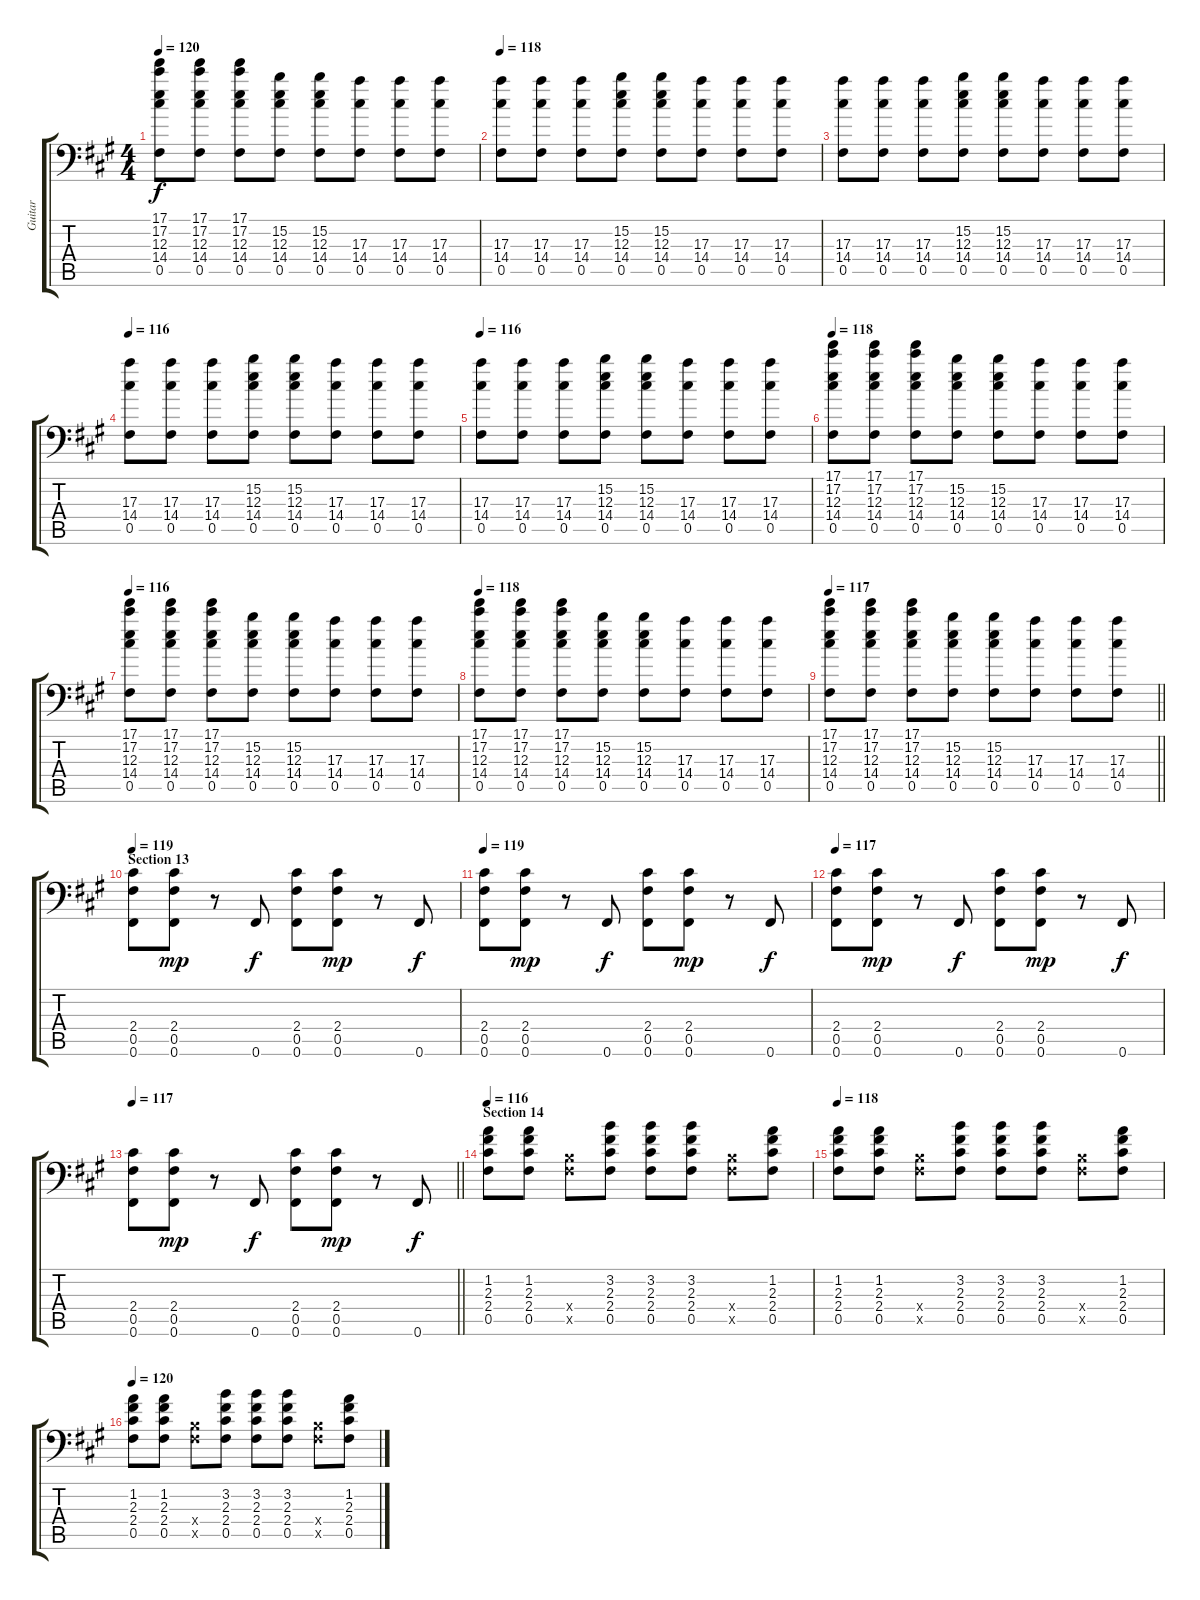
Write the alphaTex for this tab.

\track ("Guitar" "Guitar") {instrument overdrivenguitar}
\staff {score tabs}
\tuning (B3 Ab3 E3 B2 Gb2 Gb1) {hide}
\ts (4 4)
\tempo 120
\clef f4
\ks f#minor
(17.1 17.2 12.3 14.4 0.5).8{dy f} (17.1 17.2 12.3 14.4 0.5).8 (17.1 17.2 12.3 14.4 0.5).8 (15.2 12.3 14.4 0.5).8 (15.2 12.3 14.4 0.5).8 (17.3 14.4 0.5).8 (17.3 14.4 0.5).8 (17.3 14.4 0.5).8 |
\tempo 118
(17.3 14.4 0.5).8 (17.3 14.4 0.5).8 (17.3 14.4 0.5).8 (15.2 12.3 14.4 0.5).8 (15.2 12.3 14.4 0.5).8 (17.3 14.4 0.5).8 (17.3 14.4 0.5).8 (17.3 14.4 0.5).8 |
(17.3 14.4 0.5).8 (17.3 14.4 0.5).8 (17.3 14.4 0.5).8 (15.2 12.3 14.4 0.5).8 (15.2 12.3 14.4 0.5).8 (17.3 14.4 0.5).8 (17.3 14.4 0.5).8 (17.3 14.4 0.5).8 |
\tempo 116
(17.3 14.4 0.5).8 (17.3 14.4 0.5).8 (17.3 14.4 0.5).8 (15.2 12.3 14.4 0.5).8 (15.2 12.3 14.4 0.5).8 (17.3 14.4 0.5).8 (17.3 14.4 0.5).8 (17.3 14.4 0.5).8 |
\tempo 116
(17.3 14.4 0.5).8 (17.3 14.4 0.5).8 (17.3 14.4 0.5).8 (15.2 12.3 14.4 0.5).8 (15.2 12.3 14.4 0.5).8 (17.3 14.4 0.5).8 (17.3 14.4 0.5).8 (17.3 14.4 0.5).8 |
\tempo 118
(17.1 17.2 12.3 14.4 0.5).8 (17.1 17.2 12.3 14.4 0.5).8 (17.1 17.2 12.3 14.4 0.5).8 (15.2 12.3 14.4 0.5).8 (15.2 12.3 14.4 0.5).8 (17.3 14.4 0.5).8 (17.3 14.4 0.5).8 (17.3 14.4 0.5).8 |
\tempo 116
(17.1 17.2 12.3 14.4 0.5).8 (17.1 17.2 12.3 14.4 0.5).8 (17.1 17.2 12.3 14.4 0.5).8 (15.2 12.3 14.4 0.5).8 (15.2 12.3 14.4 0.5).8 (17.3 14.4 0.5).8 (17.3 14.4 0.5).8 (17.3 14.4 0.5).8 |
\tempo 118
(17.1 17.2 12.3 14.4 0.5).8 (17.1 17.2 12.3 14.4 0.5).8 (17.1 17.2 12.3 14.4 0.5).8 (15.2 12.3 14.4 0.5).8 (15.2 12.3 14.4 0.5).8 (17.3 14.4 0.5).8 (17.3 14.4 0.5).8 (17.3 14.4 0.5).8 |
\tempo 117
\barLineRight lightlight
(17.1 17.2 12.3 14.4 0.5).8 (17.1 17.2 12.3 14.4 0.5).8 (17.1 17.2 12.3 14.4 0.5).8 (15.2 12.3 14.4 0.5).8 (15.2 12.3 14.4 0.5).8 (17.3 14.4 0.5).8 (17.3 14.4 0.5).8 (17.3 14.4 0.5).8 |
\section ("" "Section 13")
\tempo 119
(2.4 0.5 0.6).8 (2.4 0.5 0.6).8{dy mp} r.8 0.6.8{dy f} (2.4 0.5 0.6).8 (2.4 0.5 0.6).8{dy mp} r.8 0.6.8{dy f} |
\tempo 119
(2.4 0.5 0.6).8 (2.4 0.5 0.6).8{dy mp} r.8 0.6.8{dy f} (2.4 0.5 0.6).8 (2.4 0.5 0.6).8{dy mp} r.8 0.6.8{dy f} |
\tempo 117
(2.4 0.5 0.6).8 (2.4 0.5 0.6).8{dy mp} r.8 0.6.8{dy f} (2.4 0.5 0.6).8 (2.4 0.5 0.6).8{dy mp} r.8 0.6.8{dy f} |
\tempo 117
\barLineRight lightlight
(2.4 0.5 0.6).8 (2.4 0.5 0.6).8{dy mp} r.8 0.6.8{dy f} (2.4 0.5 0.6).8 (2.4 0.5 0.6).8{dy mp} r.8 0.6.8{dy f} |
\section ("" "Section 14")
\tempo 116
(1.2 2.3 2.4 0.5).8 (1.2 2.3 2.4 0.5).8 (0.4{x} 0.5{x}).8 (3.2 2.3 2.4 0.5).8 (3.2 2.3 2.4 0.5).8 (3.2 2.3 2.4 0.5).8 (0.4{x} 0.5{x}).8 (1.2 2.3 2.4 0.5).8 |
\tempo 118
(1.2 2.3 2.4 0.5).8 (1.2 2.3 2.4 0.5).8 (0.4{x} 0.5{x}).8 (3.2 2.3 2.4 0.5).8 (3.2 2.3 2.4 0.5).8 (3.2 2.3 2.4 0.5).8 (0.4{x} 0.5{x}).8 (1.2 2.3 2.4 0.5).8 |
\tempo 120
(1.2 2.3 2.4 0.5).8 (1.2 2.3 2.4 0.5).8 (0.4{x} 0.5{x}).8 (3.2 2.3 2.4 0.5).8 (3.2 2.3 2.4 0.5).8 (3.2 2.3 2.4 0.5).8 (0.4{x} 0.5{x}).8 (1.2 2.3 2.4 0.5).8
